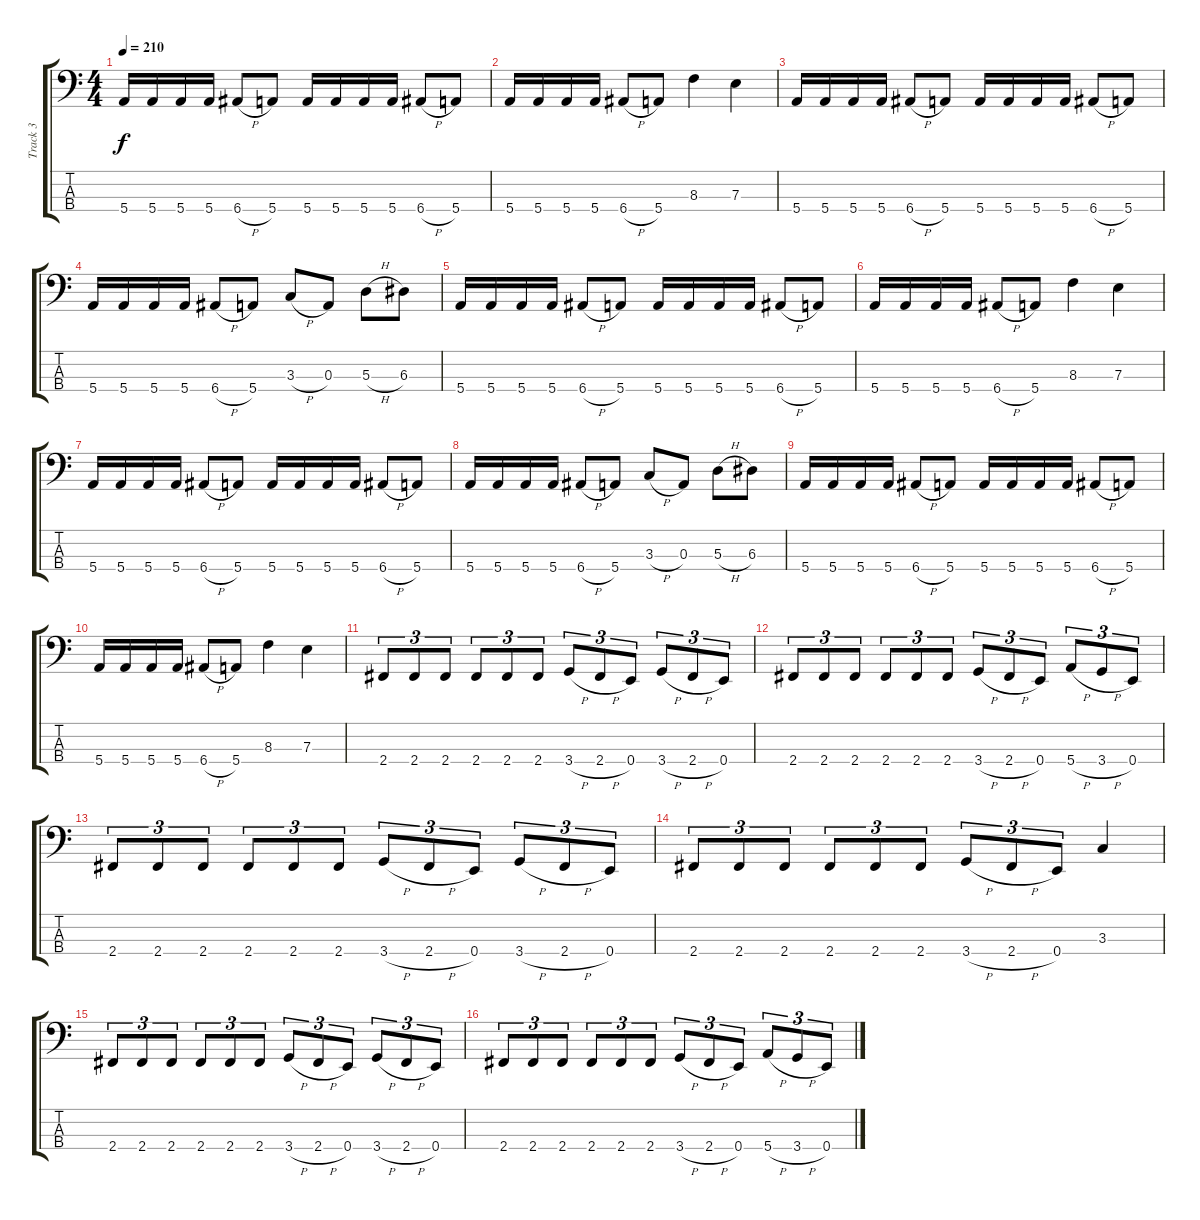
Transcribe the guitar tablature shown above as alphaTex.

\track ("Track 3" "Track 3") {instrument electricbasspick}
\staff {score tabs}
\tuning (G2 D2 A1 E1) {hide}
\ts (4 4)
\tempo 210
\clef f4
\ks c
5.4.16{dy f} 5.4.16 5.4.16 5.4.16 6.4{h}.8 5.4.8 5.4.16 5.4.16 5.4.16 5.4.16 6.4{h}.8 5.4.8 |
5.4.16 5.4.16 5.4.16 5.4.16 6.4{h}.8 5.4.8 8.3.4 7.3.4 |
5.4.16 5.4.16 5.4.16 5.4.16 6.4{h}.8 5.4.8 5.4.16 5.4.16 5.4.16 5.4.16 6.4{h}.8 5.4.8 |
5.4.16 5.4.16 5.4.16 5.4.16 6.4{h}.8 5.4.8 3.3{h}.8 0.3.8 5.3{h}.8 6.3.8 |
5.4.16 5.4.16 5.4.16 5.4.16 6.4{h}.8 5.4.8 5.4.16 5.4.16 5.4.16 5.4.16 6.4{h}.8 5.4.8 |
5.4.16 5.4.16 5.4.16 5.4.16 6.4{h}.8 5.4.8 8.3.4 7.3.4 |
5.4.16 5.4.16 5.4.16 5.4.16 6.4{h}.8 5.4.8 5.4.16 5.4.16 5.4.16 5.4.16 6.4{h}.8 5.4.8 |
5.4.16 5.4.16 5.4.16 5.4.16 6.4{h}.8 5.4.8 3.3{h}.8 0.3.8 5.3{h}.8 6.3.8 |
5.4.16 5.4.16 5.4.16 5.4.16 6.4{h}.8 5.4.8 5.4.16 5.4.16 5.4.16 5.4.16 6.4{h}.8 5.4.8 |
5.4.16 5.4.16 5.4.16 5.4.16 6.4{h}.8 5.4.8 8.3.4 7.3.4 |
2.4.8{tu (3 2)} 2.4.8{tu (3 2)} 2.4.8{tu (3 2)} 2.4.8{tu (3 2)} 2.4.8{tu (3 2)} 2.4.8{tu (3 2)} 3.4{h}.8{tu (3 2)} 2.4{h}.8{tu (3 2)} 0.4.8{tu (3 2)} 3.4{h}.8{tu (3 2)} 2.4{h}.8{tu (3 2)} 0.4.8{tu (3 2)} |
2.4.8{tu (3 2)} 2.4.8{tu (3 2)} 2.4.8{tu (3 2)} 2.4.8{tu (3 2)} 2.4.8{tu (3 2)} 2.4.8{tu (3 2)} 3.4{h}.8{tu (3 2)} 2.4{h}.8{tu (3 2)} 0.4.8{tu (3 2)} 5.4{h}.8{tu (3 2)} 3.4{h}.8{tu (3 2)} 0.4.8{tu (3 2)} |
2.4.8{tu (3 2)} 2.4.8{tu (3 2)} 2.4.8{tu (3 2)} 2.4.8{tu (3 2)} 2.4.8{tu (3 2)} 2.4.8{tu (3 2)} 3.4{h}.8{tu (3 2)} 2.4{h}.8{tu (3 2)} 0.4.8{tu (3 2)} 3.4{h}.8{tu (3 2)} 2.4{h}.8{tu (3 2)} 0.4.8{tu (3 2)} |
2.4.8{tu (3 2)} 2.4.8{tu (3 2)} 2.4.8{tu (3 2)} 2.4.8{tu (3 2)} 2.4.8{tu (3 2)} 2.4.8{tu (3 2)} 3.4{h}.8{tu (3 2)} 2.4{h}.8{tu (3 2)} 0.4.8{tu (3 2)} 3.3.4 |
2.4.8{tu (3 2)} 2.4.8{tu (3 2)} 2.4.8{tu (3 2)} 2.4.8{tu (3 2)} 2.4.8{tu (3 2)} 2.4.8{tu (3 2)} 3.4{h}.8{tu (3 2)} 2.4{h}.8{tu (3 2)} 0.4.8{tu (3 2)} 3.4{h}.8{tu (3 2)} 2.4{h}.8{tu (3 2)} 0.4.8{tu (3 2)} |
2.4.8{tu (3 2)} 2.4.8{tu (3 2)} 2.4.8{tu (3 2)} 2.4.8{tu (3 2)} 2.4.8{tu (3 2)} 2.4.8{tu (3 2)} 3.4{h}.8{tu (3 2)} 2.4{h}.8{tu (3 2)} 0.4.8{tu (3 2)} 5.4{h}.8{tu (3 2)} 3.4{h}.8{tu (3 2)} 0.4.8{tu (3 2)}
